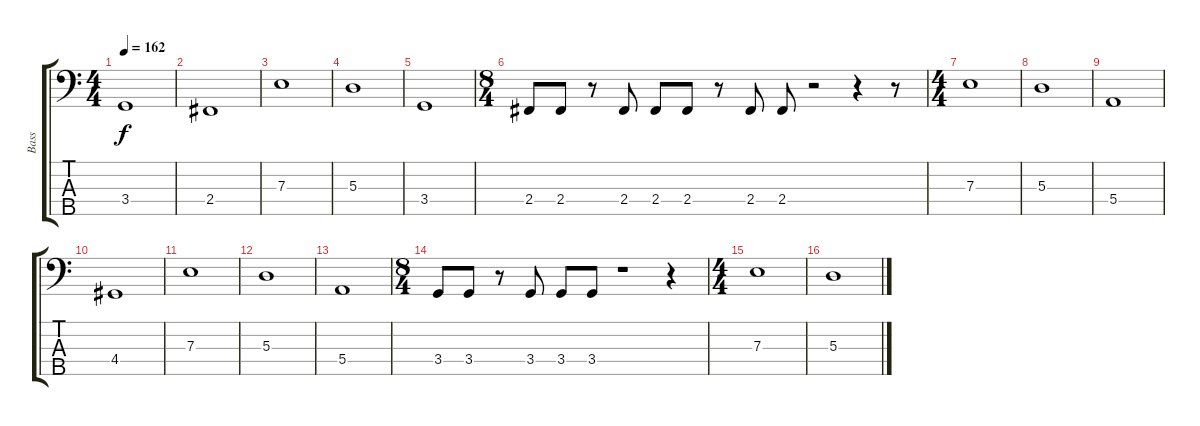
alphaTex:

\track ("Bass" "Bass") {instrument electricbassfinger}
\staff {score tabs}
\tuning (G2 D2 A1 E1 B0) {hide}
\ts (4 4)
\tempo 162
\clef f4
\ks c
3.4.1{dy f} |
2.4.1 |
7.3.1 |
5.3.1 |
3.4.1 |
\ts (8 4)
2.4.8 2.4.8 r.8 2.4.8 2.4.8 2.4.8 r.8 2.4.8 2.4.8 r.2 r.4 r.8 |
\ts (4 4)
7.3.1 |
5.3.1 |
5.4.1 |
4.4.1 |
7.3.1 |
5.3.1 |
5.4.1 |
\ts (8 4)
3.4.8 3.4.8 r.8 3.4.8 3.4.8 3.4.8 r.1 r.4 |
\ts (4 4)
7.3.1 |
5.3.1
